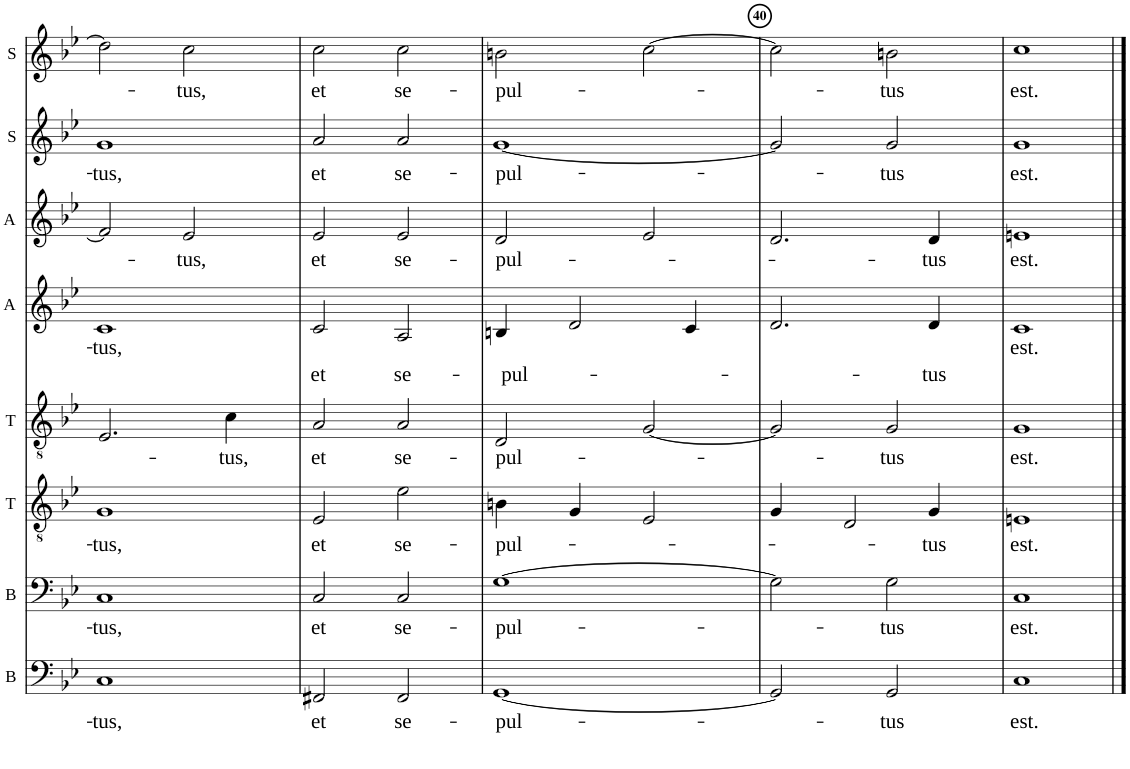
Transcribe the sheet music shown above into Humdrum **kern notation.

**kern	**text	**kern	**text	**kern	**text	**kern	**text	**kern	**text	**kern	**text	**kern	**text	**kern	**text
*part8	*part8	*part7	*part7	*part6	*part6	*part5	*part5	*part4	*part4	*part3	*part3	*part2	*part2	*part1	*part1
*staff8	*staff8	*staff7	*staff7	*staff6	*staff6	*staff5	*staff5	*staff4	*staff4	*staff3	*staff3	*staff2	*staff2	*staff1	*staff1
*I"B	*	*I"B	*	*I"T	*	*I"T	*	*I"A	*	*I"A	*	*I"S	*	*I"S	*
*I'B	*	*I'B	*	*I'T	*	*I'T	*	*I'A	*	*I'A	*	*I'S	*	*I'S	*
!!LO:PB:g=z
*clefF4	*	*clefF4	*	*clefGv2	*	*clefGv2	*	*clefG2	*	*clefG2	*	*clefG2	*	*clefG2	*
*k[b-e-]	*	*k[b-e-]	*	*k[b-e-]	*	*k[b-e-]	*	*k[b-e-]	*	*k[b-e-]	*	*k[b-e-]	*	*k[b-e-]	*
*M4/4	*	*M4/4	*	*M4/4	*	*M4/4	*	*M4/4	*	*M4/4	*	*M4/4	*	*M4/4	*
=37	=37	=37	=37	=37	=37	=37	=37	=37	=37	=37	=37	=37	=37	=37	=37
!	!LO:LY:b	!	!LO:LY:b	!	!LO:LY:b	!	!	!	!LO:LY:b	!	!	!	!LO:LY:b	!	!
1C	-tus,	1C	-tus,	1G	-tus,	2.E-/	.	1c	-tus,	2f/]	.	1g	-tus,	2dd\]	.
!	!	!	!	!	!	!	!	!	!	!	!LO:LY:b	!	!	!	!LO:LY:b
.	.	.	.	.	.	.	.	.	.	2e-/	-tus,	.	.	2cc\	-tus,
!	!	!	!	!	!	!	!LO:LY:b	!	!	!	!	!	!	!	!
.	.	.	.	.	.	4c\	-tus,	.	.	.	.	.	.	.	.
=38	=38	=38	=38	=38	=38	=38	=38	=38	=38	=38	=38	=38	=38	=38	=38
!	!LO:LY:b	!	!LO:LY:b	!	!LO:LY:b	!	!LO:LY:b	!	!LO:LY:b	!	!LO:LY:b	!	!LO:LY:b	!	!LO:LY:b
2FF#X/	et	2C/	et	2E-/	et	2A/	et	2c/	et	2e-/	et	2a/	et	2cc\	et
!	!LO:LY:b	!	!LO:LY:b	!	!LO:LY:b	!	!LO:LY:b	!	!LO:LY:b	!	!LO:LY:b	!	!LO:LY:b	!	!LO:LY:b
2FF#/	se-	2C/	se-	2e-\	se-	2A/	se-	2A/	se-	2e-/	se-	2a/	se-	2cc\	se-
=39	=39	=39	=39	=39	=39	=39	=39	=39	=39	=39	=39	=39	=39	=39	=39
!	!LO:LY:b	!	!LO:LY:b	!	!LO:LY:b	!	!LO:LY:b	!	!LO:LY:b	!	!LO:LY:b	!	!LO:LY:b	!	!LO:LY:b
[1GG	pul-	[1G	pul-	4Bn\	pul-	2D/	pul-	4Bn/	pul-	2d/	pul-	[1g	pul-	2bn\	pul-
.	.	.	.	4G/	.	.	.	2d/	.	.	.	.	.	.	.
.	.	.	.	2E-/	.	[2G/	.	.	.	2e-/	.	.	.	[2cc\	.
.	.	.	.	.	.	.	.	4c/	.	.	.	.	.	.	.
=40	=40	=40	=40	=40	=40	=40	=40	=40	=40	=40	=40	=40	=40	=40	=40
2GG/]	.	2G\]	.	4G/	.	2G/]	.	2.d/	.	2.d/	.	2g/]	.	2cc\]	.
.	.	.	.	2D/	.	.	.	.	.	.	.	.	.	.	.
!	!LO:LY:b	!	!LO:LY:b	!	!	!	!LO:LY:b	!	!	!	!	!	!LO:LY:b	!	!LO:LY:b
2GG/	-tus	2G\	-tus	.	.	2G/	-tus	.	.	.	.	2g/	-tus	2bn\	-tus
!	!	!	!	!	!LO:LY:b	!	!	!	!LO:LY:b	!	!LO:LY:b	!	!	!	!
.	.	.	.	4G/	-tus	.	.	4d/	-tus	4d/	-tus	.	.	.	.
=41	=41	=41	=41	=41	=41	=41	=41	=41	=41	=41	=41	=41	=41	=41	=41
!	!LO:LY:b	!	!LO:LY:b	!	!LO:LY:b	!	!LO:LY:b	!	!LO:LY:b	!	!LO:LY:b	!	!LO:LY:b	!	!LO:LY:b
1C	est.	1C	est.	1En	est.	1G	est.	1c	est.	1en	est.	1g	est.	1cc	est.
==	==	==	==	==	==	==	==	==	==	==	==	==	==	==	==
*-	*-	*-	*-	*-	*-	*-	*-	*-	*-	*-	*-	*-	*-	*-	*-
